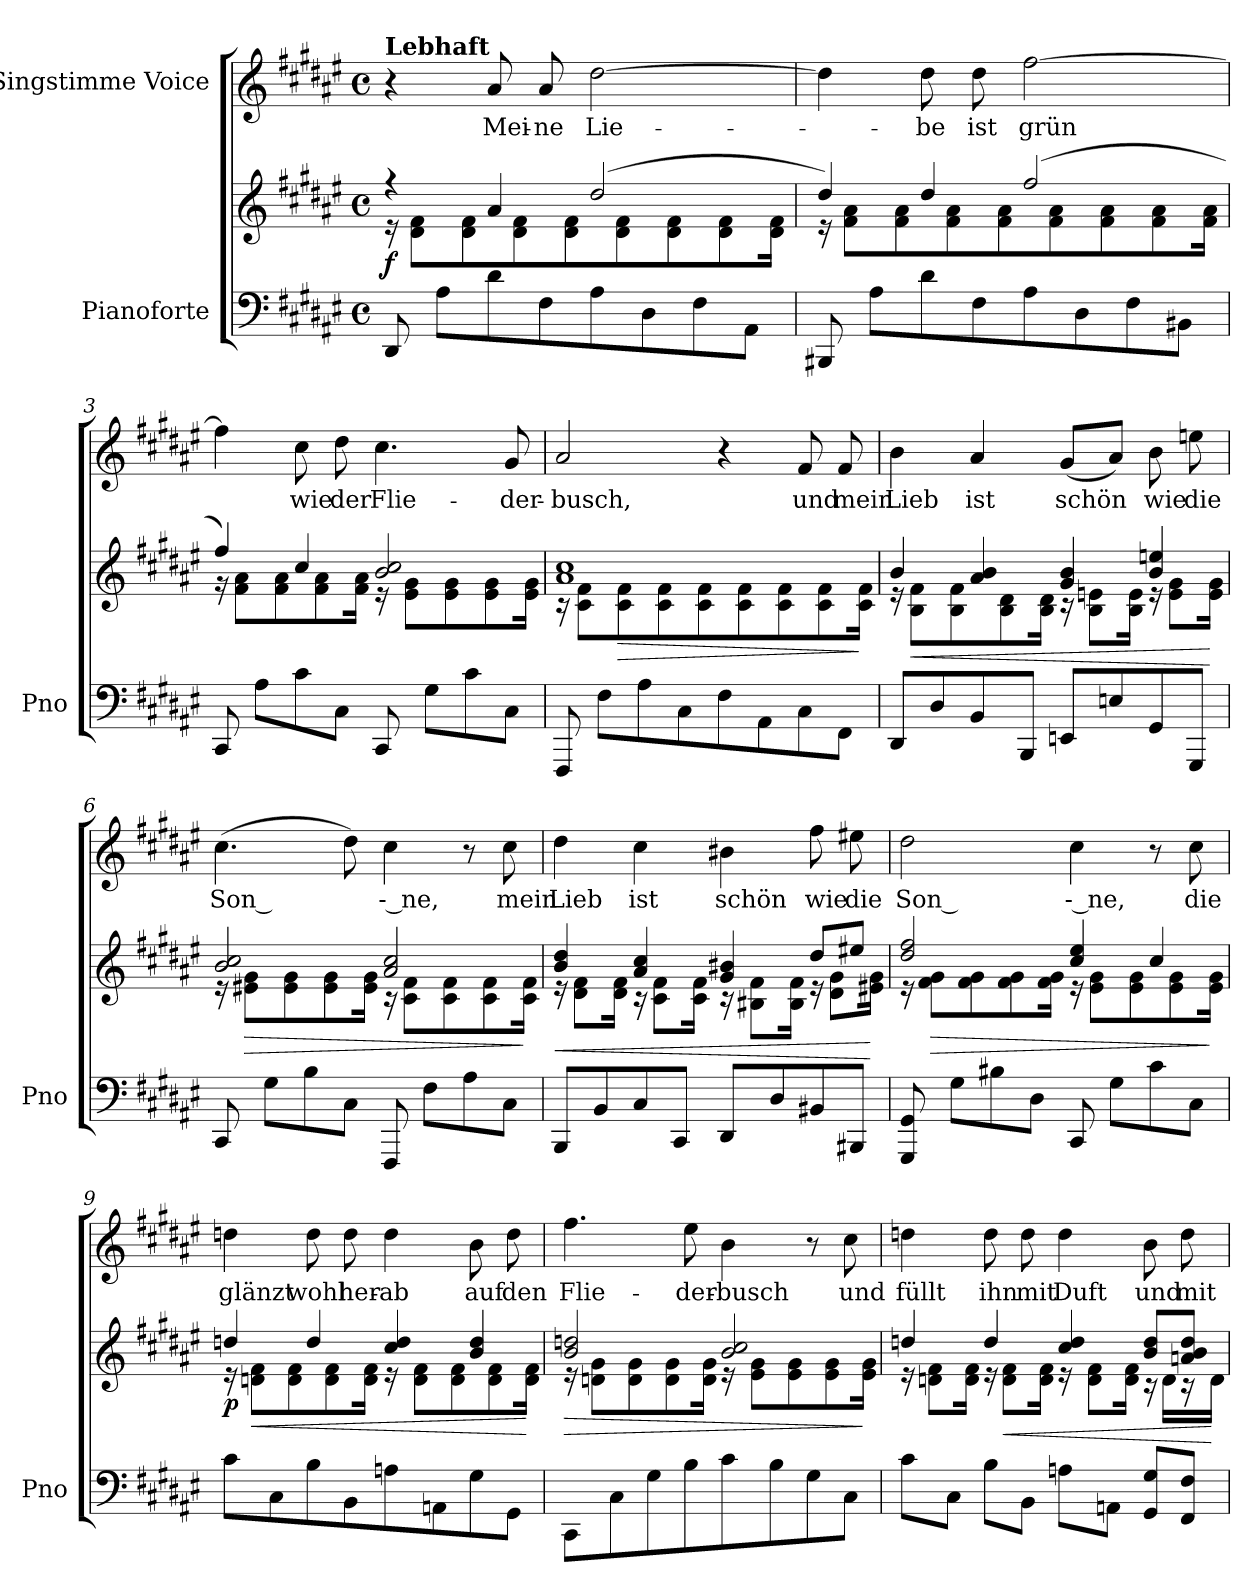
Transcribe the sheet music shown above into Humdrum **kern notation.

**kern	**kern	**dynam	**kern	**text
*part2	*part2	*part2	*part1	*part1
*staff3	*staff2	*staff2/3	*staff1	*staff1
*I"Pianoforte	*	*	*I"Singstimme Voice	*
*I'Pno	*	*	*	*
*clefF4	*clefG2	*	*clefG2	*
*k[f#c#g#d#a#e#]	*k[f#c#g#d#a#e#]	*	*k[f#c#g#d#a#e#]	*
*M4/4	*M4/4	*	*M4/4	*
*met(c)	*met(c)	*	*met(c)	*
=1	=1	=1	=1	=1
*	*^	*	*	*
!	!	!	!	!LO:TX:a:B:t=Lebhaft	!
!	!	!	!LO:DY:b	!	!
8DD#/	4r	16r	f	4r	.
.	.	8d#\ 8f#\L	.	.	.
8A#\L	.	.	.	.	.
.	.	8d#\ 8f#\	.	.	.
8d#\	4a#/	.	.	8a#/	Mei-
.	.	8d#\ 8f#\	.	.	.
8F#\	.	.	.	8a#/	-ne
.	.	8d#\ 8f#\	.	.	.
8A#\	(>2dd#/	.	.	[2dd#\	Lie-
.	.	8d#\ 8f#\	.	.	.
8D#\	.	.	.	.	.
.	.	8d#\ 8f#\	.	.	.
8F#\	.	.	.	.	.
.	.	8d#\ 8f#\	.	.	.
8AA#\J	.	.	.	.	.
.	.	16d#\ 16f#\Jk	.	.	.
=2	=2	=2	=2	=2	=2
8BBB#X/	4dd#/)	16r	.	4dd#\]	.
.	.	8f#\ 8a#\L	.	.	.
8A#\L	.	.	.	.	.
.	.	8f#\ 8a#\	.	.	.
8d#\	4dd#/	.	.	8dd#\	-be
.	.	8f#\ 8a#\	.	.	.
8F#\	.	.	.	8dd#\	ist
.	.	8f#\ 8a#\	.	.	.
8A#\	(2ff#/	.	.	[2ff#\	grün
.	.	8f#\ 8a#\	.	.	.
8D#\	.	.	.	.	.
.	.	8f#\ 8a#\	.	.	.
8F#\	.	.	.	.	.
.	.	8f#\ 8a#\	.	.	.
8BB#X\J	.	.	.	.	.
.	.	16f#\ 16a#\Jk	.	.	.
=3	=3	=3	=3	=3	=3
8CC#/	4ff#/)	16r	.	4ff#\]	.
.	.	8f#\ 8a#\L	.	.	.
8A#\L	.	.	.	.	.
.	.	8f#\ 8a#\	.	.	.
8c#\	4cc#/	.	.	8cc#\	wie
.	.	8f#\ 8a#\	.	.	.
8C#\J	.	.	.	8dd#\	der
.	.	16f#\ 16a#\Jk	.	.	.
8CC#/	2b/ 2cc#/	16r	.	4.cc#\	Flie-
.	.	8e#\ 8g#\L	.	.	.
8G#\L	.	.	.	.	.
.	.	8e#\ 8g#\	.	.	.
8c#\	.	.	.	.	.
.	.	8e#\ 8g#\	.	.	.
8C#\J	.	.	.	8g#/	-der-
.	.	16e#\ 16g#\Jk	.	.	.
=4	=4	=4	=4	=4	=4
8FFF#/	1a# 1cc#	16r	.	2a#/	-busch,
.	.	8c#\ 8f#\L	.	.	.
8F#\L	.	.	.	.	.
!	!	!	!LO:HP:b	!	!
.	.	8c#\ 8f#\	>	.	.
8A#\	.	.	.	.	.
.	.	8c#\ 8f#\	.	.	.
8C#\	.	.	.	.	.
.	.	8c#\ 8f#\	.	.	.
8F#\	.	.	.	4r	.
.	.	8c#\ 8f#\	.	.	.
8AA#\	.	.	.	.	.
.	.	8c#\ 8f#\	.	.	.
8C#\	.	.	.	8f#/	und
.	.	8c#\ 8f#\	.	.	.
8FF#\J	.	.	.	8f#/	mein
.	.	16c#\ 16f#\Jk	]	.	.
=5	=5	=5	=5	=5	=5
8DD#/L	4b/	16r	.	4b\	Lieb
!	!	!	!LO:HP:b	!	!
.	.	8B\ 8f#\L	<	.	.
8D#/	.	.	.	.	.
.	.	8B\ 8f#\	.	.	.
8BB/	4a#/ 4b/	.	.	4a#/	ist
.	.	8B\ 8d#\	.	.	.
8BBB/J	.	.	.	.	.
.	.	16B\ 16d#\Jk	.	.	.
8EEn/L	4g#/ 4b/	16r	.	(<8g#/L	schön
.	.	8B\ 8en\L	.	.	.
8En/	.	.	.	8a#/J)	.
.	.	16B\ 16e\Jk	.	.	.
8GG#/	4b/ 4een/	16r	.	8b\	wie
.	.	8e\ 8g#\L	.	.	.
8GGG#/J	.	.	.	8een\	die
.	.	16e\ 16g#\Jk	[	.	.
=6	=6	=6	=6	=6	=6
8CC#/	2b/ 2cc#/	16r	.	(>4.cc#\	Son --
!	!	!	!LO:HP:b	!	!
.	.	8e#X\ 8g#\L	>	.	.
8G#\L	.	.	.	.	.
.	.	8e#\ 8g#\	.	.	.
8B\	.	.	.	.	.
.	.	8e#\ 8g#\	.	.	.
8C#\J	.	.	.	8dd#\)	.
.	.	16e#\ 16g#\Jk	.	.	.
8FFF#/	2a#/ 2cc#/	16r	.	4cc#\	-- ne,
.	.	8c#\ 8f#\L	.	.	.
8F#\L	.	.	.	.	.
.	.	8c#\ 8f#\	.	.	.
8A#\	.	.	.	8r	.
.	.	8c#\ 8f#\	.	.	.
8C#\J	.	.	.	8cc#\	mein
.	.	16c#\ 16f#\Jk	]	.	.
=7	=7	=7	=7	=7	=7
!	!	!	!LO:HP:b	!	!
8BBB/L	4b/ 4dd#/	16r	<	4dd#\	Lieb
.	.	8d#\ 8f#\L	.	.	.
8BB/	.	.	.	.	.
.	.	16d#\ 16f#\Jk	.	.	.
8C#/	4a#/ 4cc#/	16r	.	4cc#\	ist
.	.	8c#\ 8f#\L	.	.	.
8CC#/J	.	.	.	.	.
.	.	16c#\ 16f#\Jk	.	.	.
8DD#/L	4g#/ 4b#X/	16r	.	4b#X\	schön
.	.	8B#X\ 8f#\L	.	.	.
8D#/	.	.	.	.	.
.	.	16B#\ 16f#\Jk	.	.	.
8BB#X/	8dd#/L	16r	.	8ff#\	wie
.	.	8d#\ 8g#\L	.	.	.
8BBB#X/J	8ee#X/J	.	.	8ee#X\	die
.	.	16e#X\ 16g#\Jk	[	.	.
=8	=8	=8	=8	=8	=8
8GGG#/ 8GG#/	2dd#/ 2ff#/	16r	.	2dd#\	Son --
!	!	!	!LO:HP:b	!	!
.	.	8f#\ 8g#\L	>	.	.
8G#\L	.	.	.	.	.
.	.	8f#\ 8g#\	.	.	.
8B#X\	.	.	.	.	.
.	.	8f#\ 8g#\	.	.	.
8D#\J	.	.	.	.	.
.	.	16f#\ 16g#\Jk	.	.	.
8CC#/	4cc#/ 4ee#/	16r	.	4cc#\	-- ne,
.	.	8e#\ 8g#\L	.	.	.
8G#\L	.	.	.	.	.
.	.	8e#\ 8g#\	.	.	.
8c#\	4cc#/	.	.	8r	.
.	.	8e#\ 8g#\	.	.	.
8C#\J	.	.	.	8cc#\	die
.	.	16e#\ 16g#\Jk	]	.	.
=9	=9	=9	=9	=9	=9
!	!	!	!LO:DY:b	!	!
8c#\L	4ddn/	16r	p	4ddn\	glänzt
!	!	!	!LO:HP:b	!	!
.	.	8dn\ 8f#\L	<	.	.
8C#\	.	.	.	.	.
.	.	8d\ 8f#\	.	.	.
8B\	4dd/	.	.	8dd\	wohl
.	.	8d\ 8f#\	.	.	.
8BB\	.	.	.	8dd\	her-
.	.	16d\ 16f#\Jk	.	.	.
8An\	4cc#/ 4dd/	16r	.	4dd\	-ab
.	.	8d\ 8f#\L	.	.	.
8AAn\	.	.	.	.	.
.	.	8d\ 8f#\	.	.	.
8G#\	4b/ 4dd/	.	.	8b\	auf
.	.	8d\ 8f#\	.	.	.
8GG#\J	.	.	.	8dd\	den
.	.	16d\ 16f#\Jk	[	.	.
=10	=10	=10	=10	=10	=10
!	!	!	!LO:HP:b	!	!
8CC#\L	2b/ 2ddn/	16r	>	4.ff#\	Flie-
.	.	8dn\ 8g#\L	.	.	.
8C#\	.	.	.	.	.
.	.	8d\ 8g#\	.	.	.
8G#\	.	.	.	.	.
.	.	8d\ 8g#\	.	.	.
8B\	.	.	.	8ee#\	-der-
.	.	16d\ 16g#\Jk	.	.	.
8c#\	2b/ 2cc#/	16r	.	4b\	-busch
.	.	8e#\ 8g#\L	.	.	.
8B\	.	.	.	.	.
.	.	8e#\ 8g#\	.	.	.
8G#\	.	.	.	8r	.
.	.	8e#\ 8g#\	.	.	.
8C#\J	.	.	.	8cc#\	und
.	.	16e#\ 16g#\Jk	]	.	.
=11	=11	=11	=11	=11	=11
8c#\L	4ddn/	16r	.	4ddn\	füllt
.	.	8dn\ 8f#\L	.	.	.
8C#\J	.	.	.	.	.
.	.	16d\ 16f#\Jk	.	.	.
8B\L	4dd/	16r	.	8dd\	ihn
!	!	!	!LO:HP:b	!	!
.	.	8d\ 8f#\L	<	.	.
8BB\J	.	.	.	8dd\	mit
.	.	16d\ 16f#\Jk	.	.	.
8An\L	4cc#/ 4dd/	16r	.	4dd\	Duft
.	.	8d\ 8f#\L	.	.	.
8AAn\J	.	.	.	.	.
.	.	16d\ 16f#\Jk	.	.	.
8GG#/ 8G#/L	8b/ 8dd/L	16r	.	8b\	und
.	.	16d\LL	.	.	.
8FF#/ 8F#/J	8an/ 8b/ 8dd/J	16r	.	8dd\	mit
.	.	16d\JJ	[	.	.
*	*v	*v	*	*	*
=	=	=	=	=
*-	*-	*-	*-	*-
